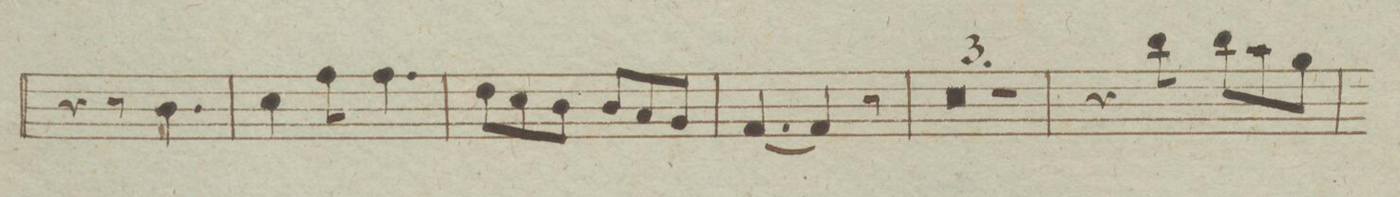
**kern
*I"Oboe Primo.
*clefG2
*k[b-e-]
*met(c)
*M6/8
4r
8r
4.b-\
=43
4cc\
8ff\
4.ff\
=44
8dd\L
8cc\
8b-\J
8b-/L
8a/
8g/J
=45
[4.f/
4f/]
8r
=46
1.r
=47
=48
2.r
=49
4r
8bb-\
8bb-\L
8aa\
8gg\J
=50
*-
